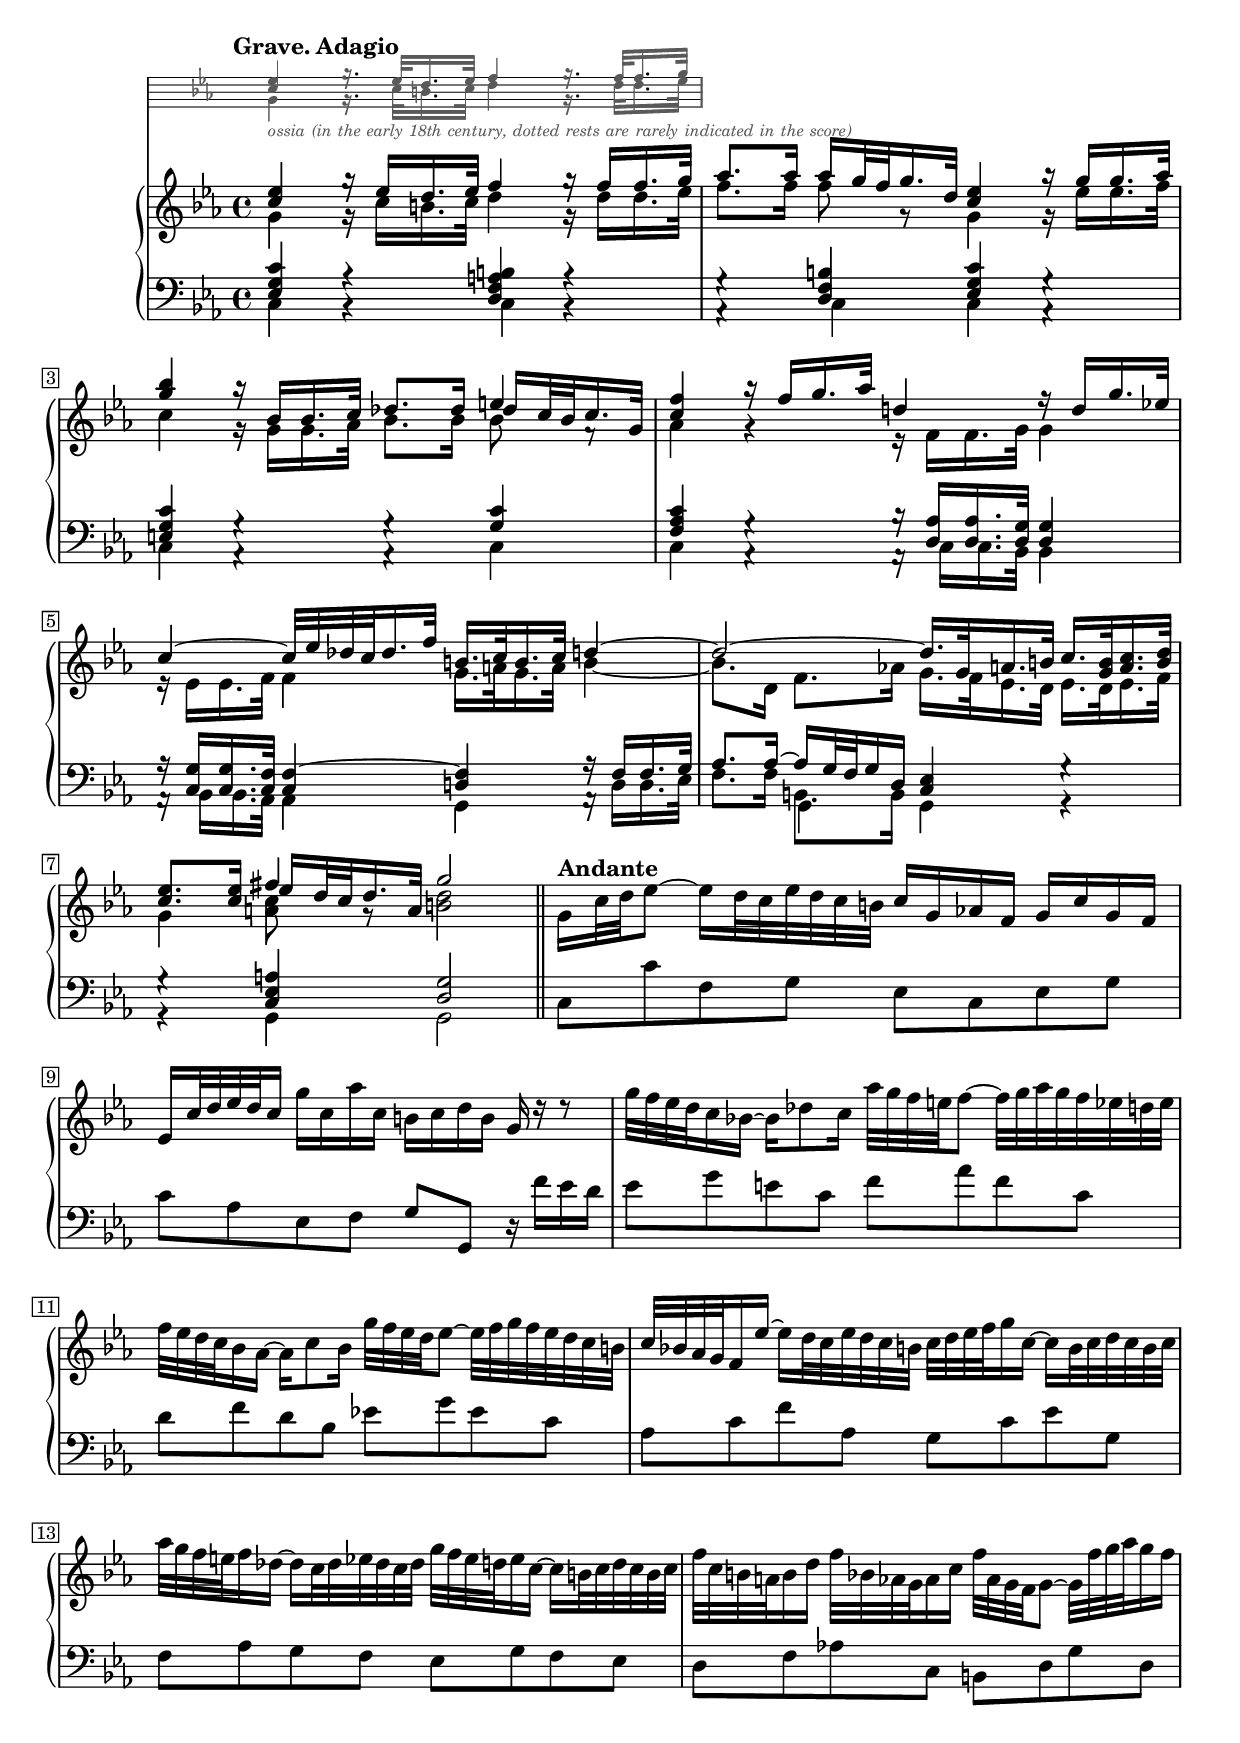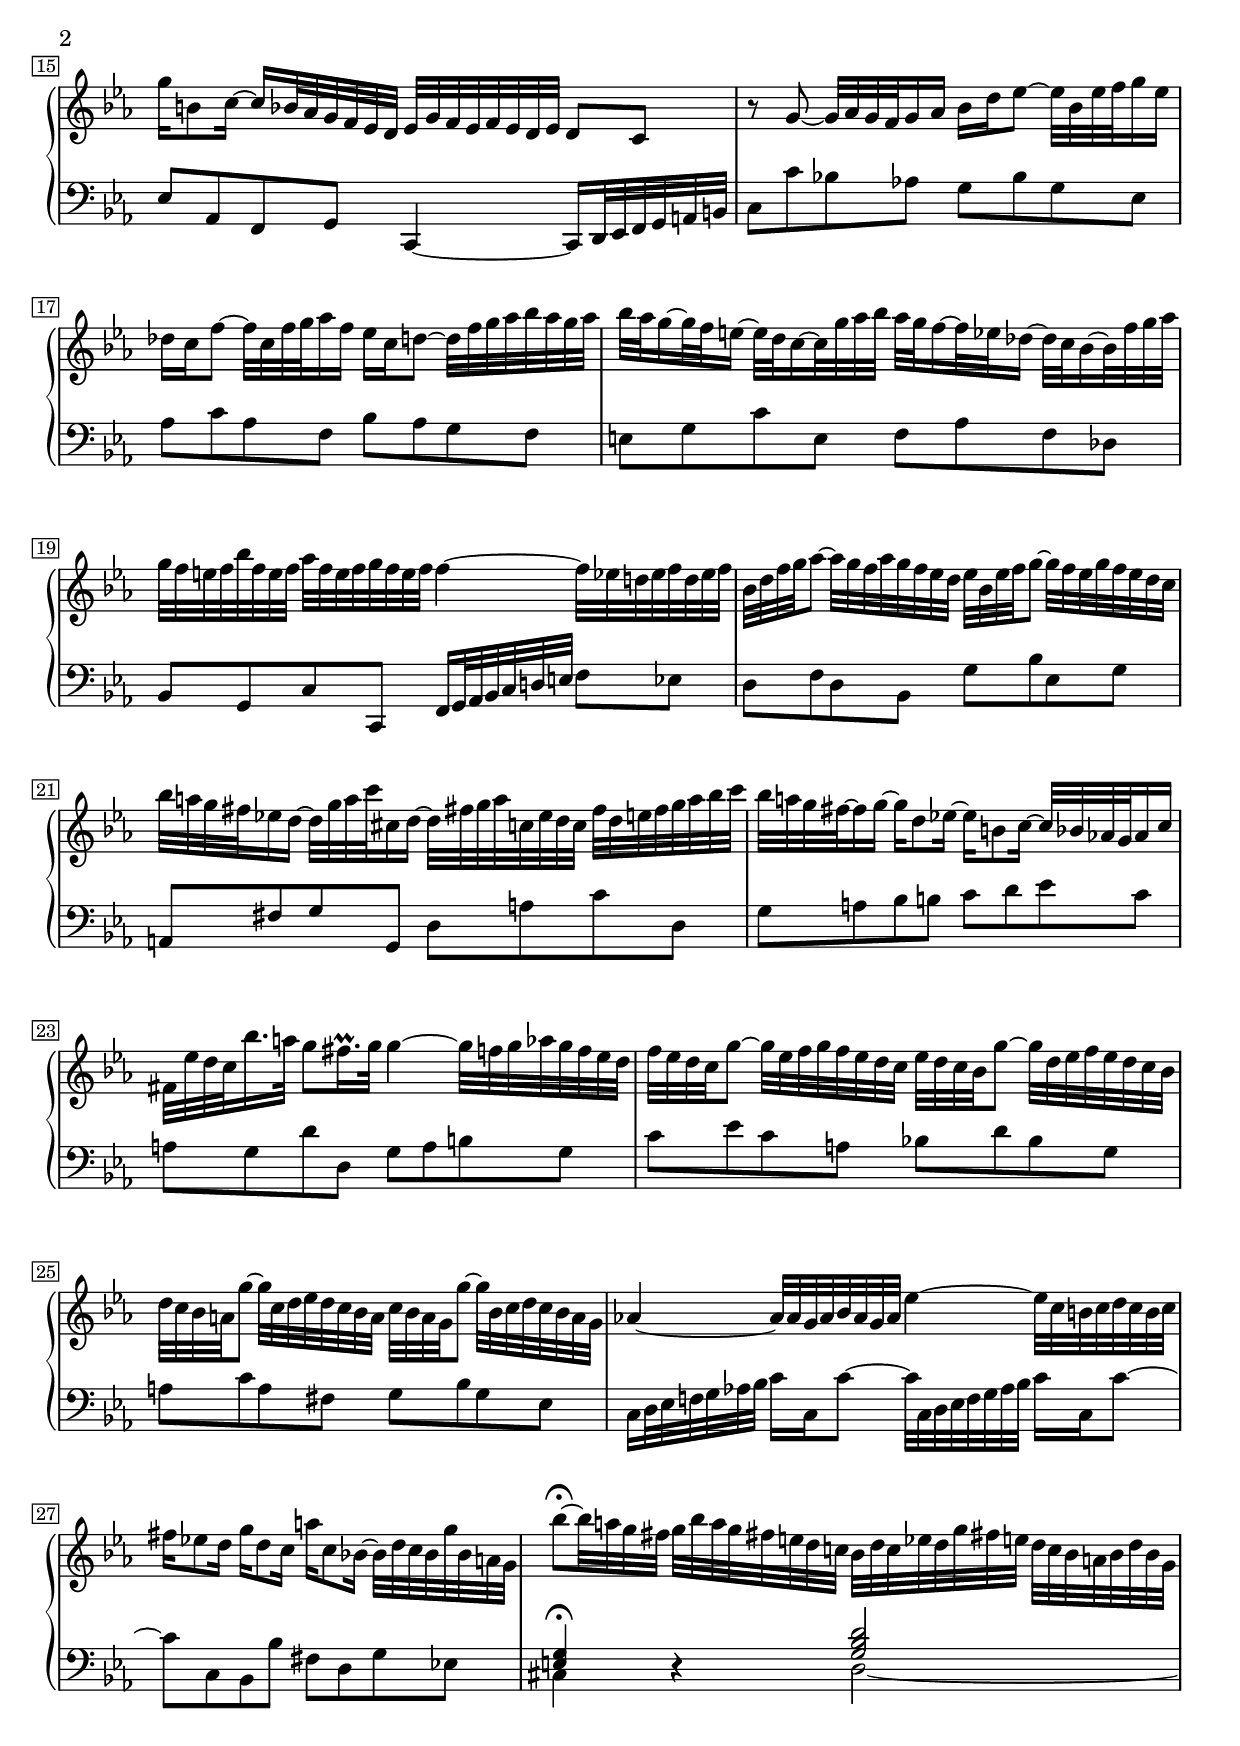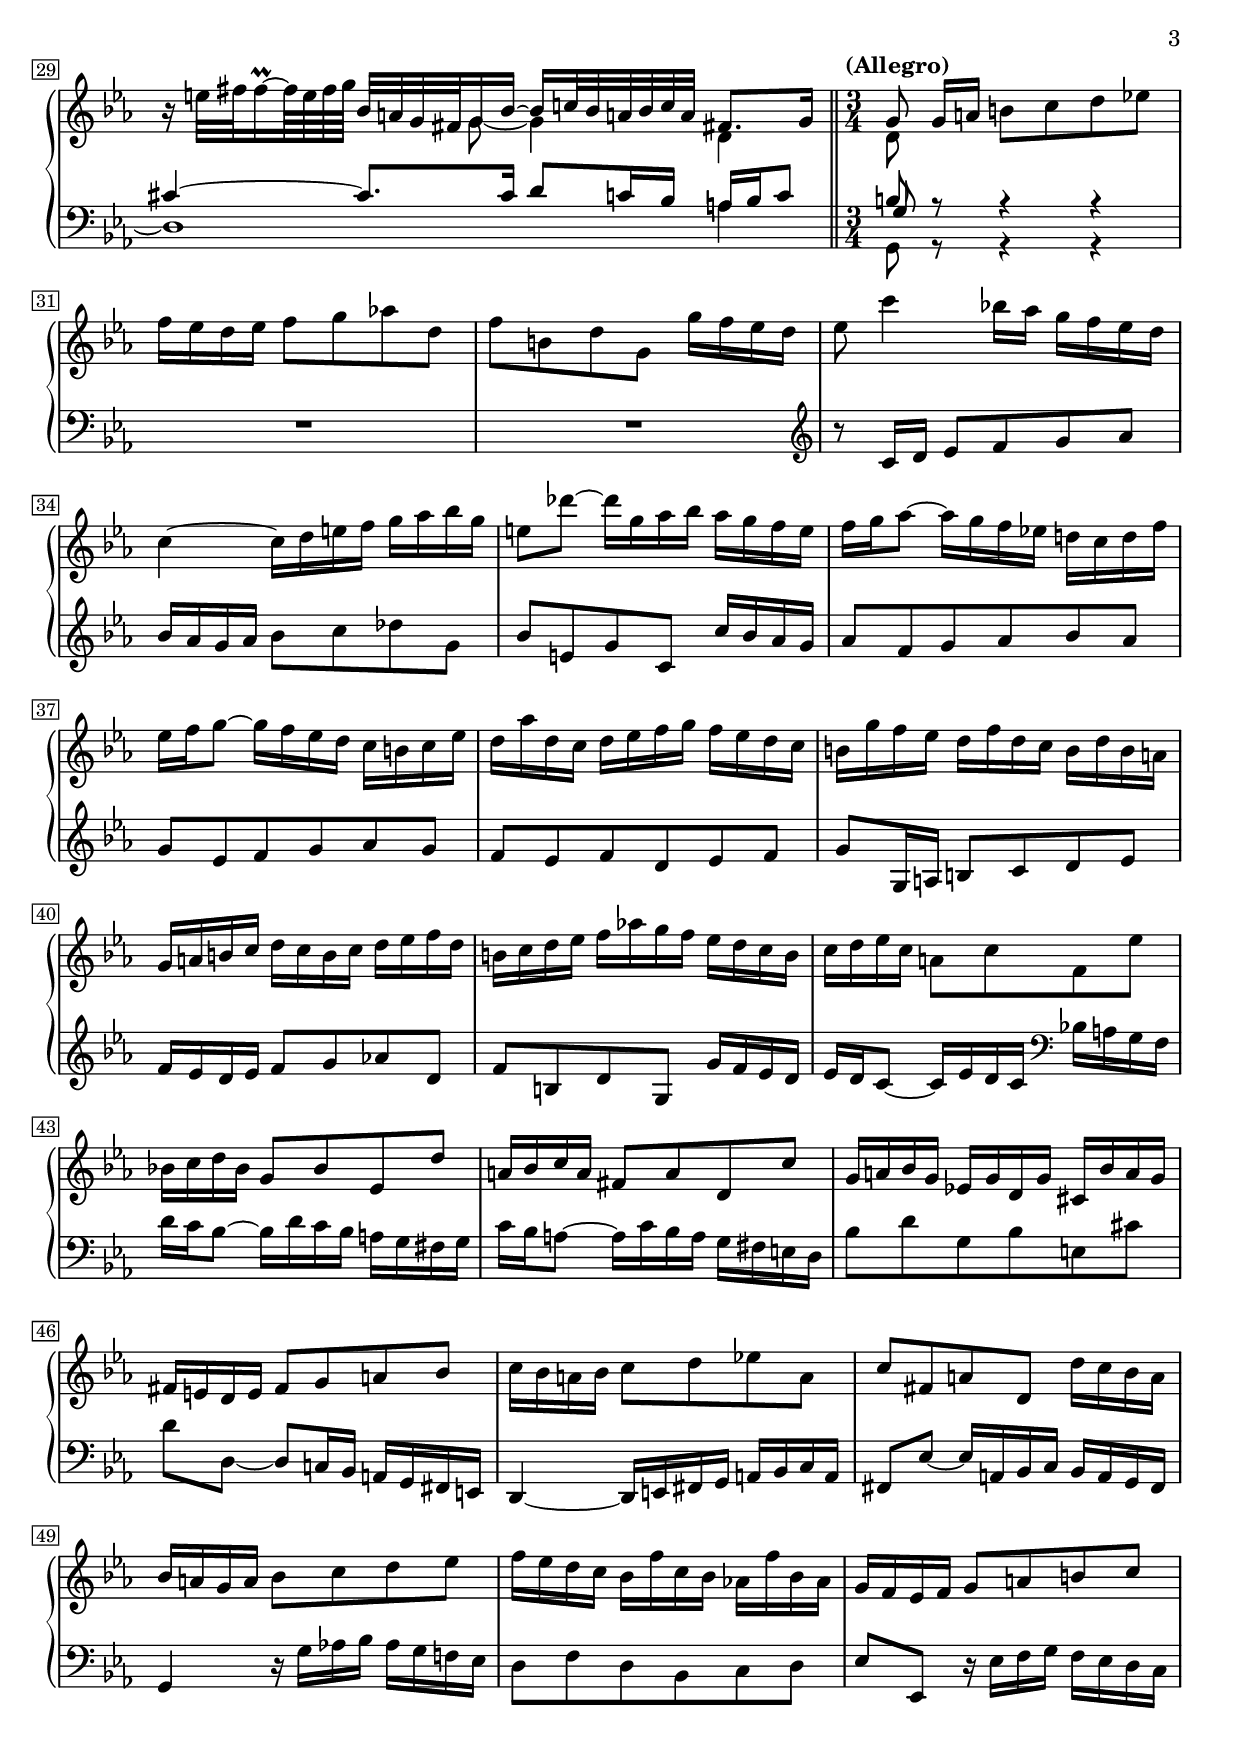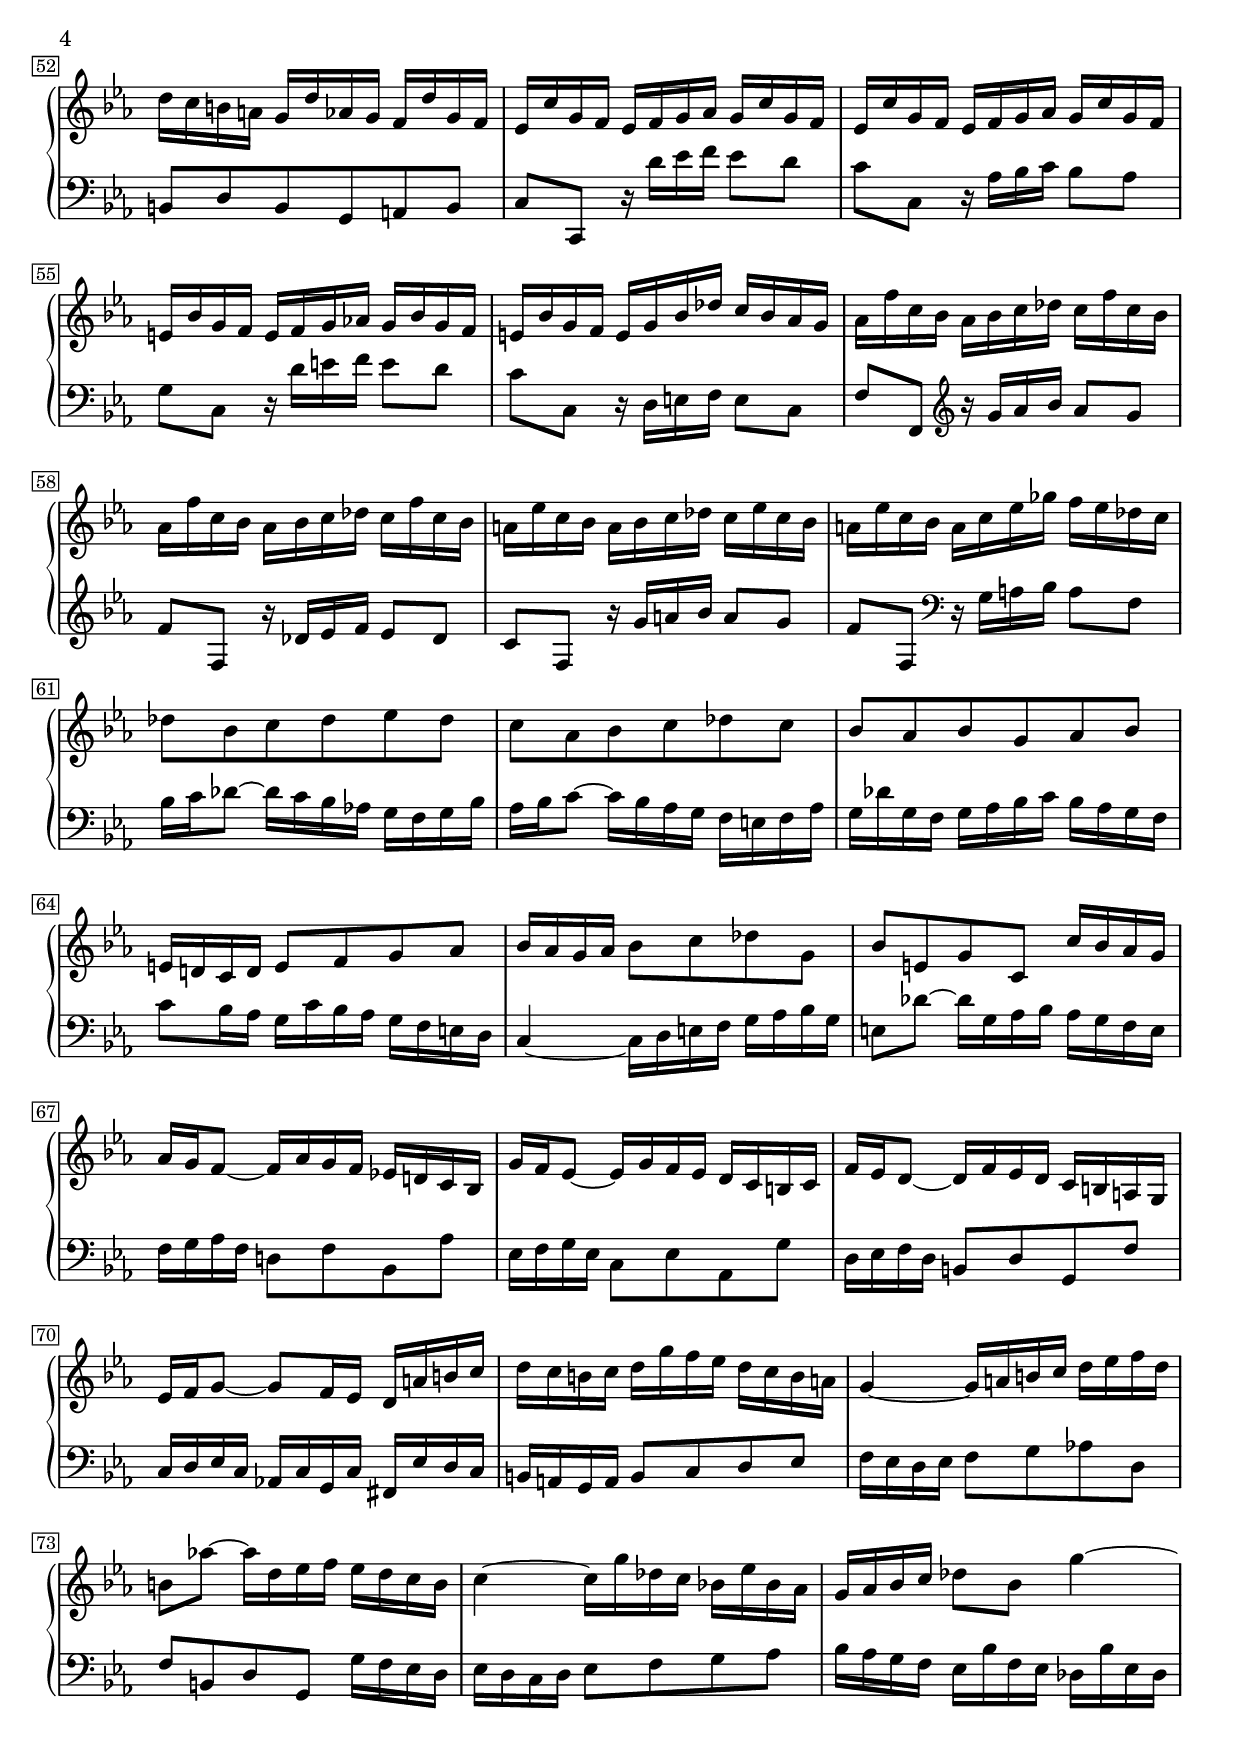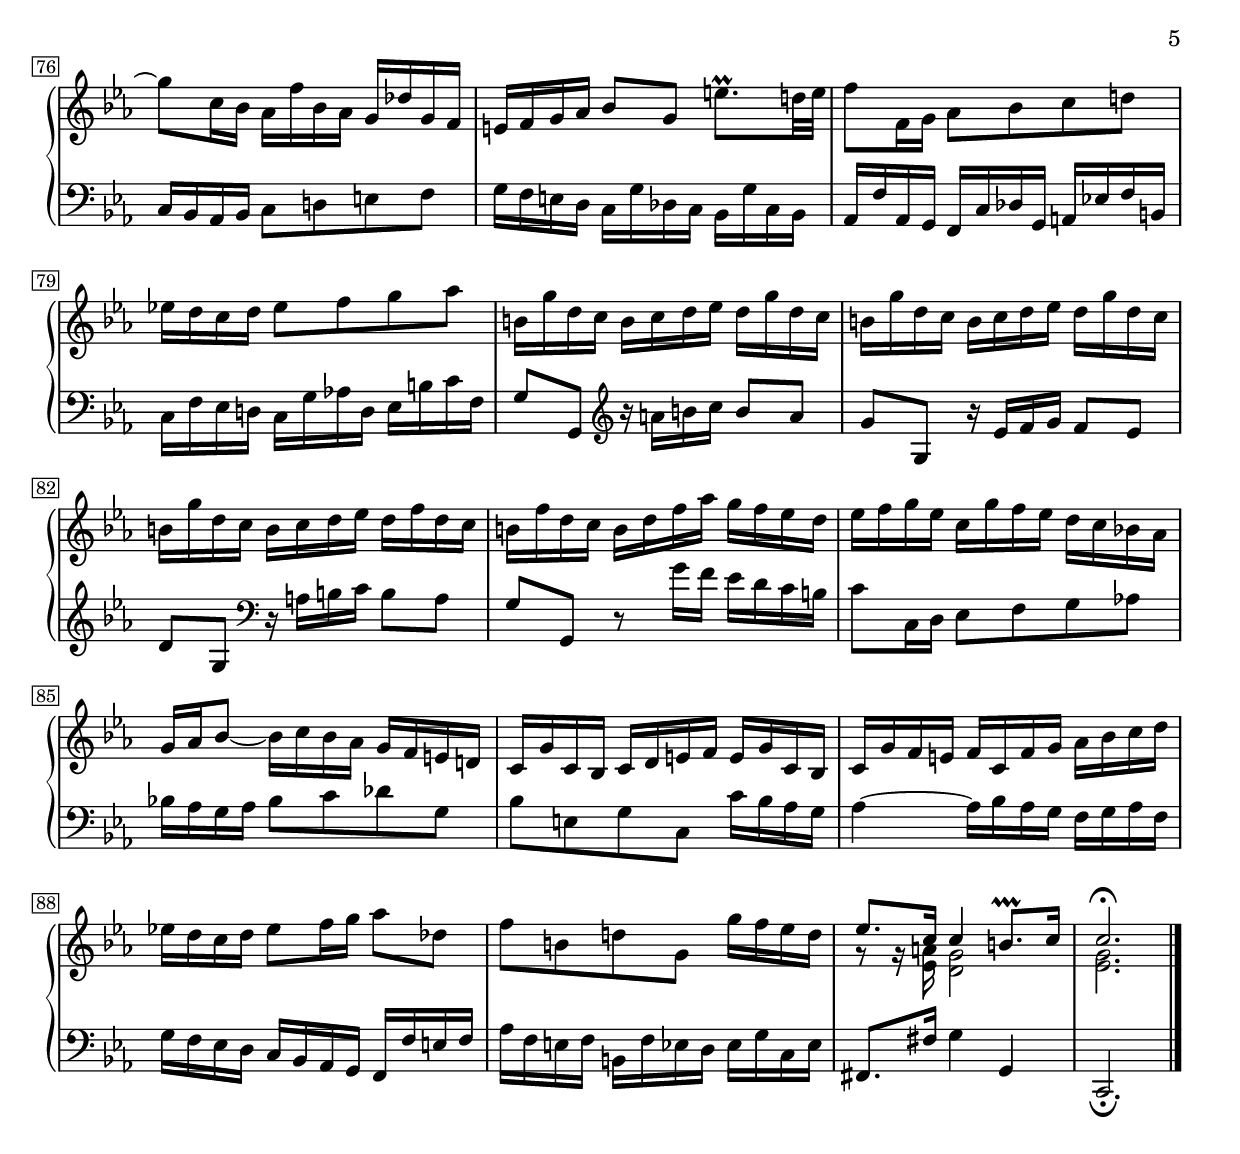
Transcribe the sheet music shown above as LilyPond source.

Global = {
  \key c \minor
  \time 4/4
  \include "../../global.ly"
}

voiceOneOssia = \relative c'' {
  | \key c \minor
    << {
      \stemUp <c ees>4 g'16.\rest ees32 d16. ees32 f4 g16.\rest f32 f16. g32
    } \\ {
      \stemDown g,4_\markup \italic {
        "ossia" (in the early 18th century, dotted rests are rarely indicated in the score)
      }
      g16.\rest c32 b16. c32 d4 g,16.\rest d'32 d16. ees32
    } >>
}

Soprano = \context Voice = "one" \relative c'' {
  \voiceOne
  \stemUp
  \override MultiMeasureRest.staff-position = #0
  \override Rest.staff-position = #0
  \label #'PartitaIISinfonia
  \tempo "Grave. Adagio"
  %1
  | <c ees>4 g'16\rest ees16 d16. ees32 f4 g16\rest f16 f16. g32
  | aes8. aes16 aes16 g32 f g16. d32 <c ees>4 a'16\rest g g16. aes32
    \break
  | <g bes>4 a16\rest bes,16 bes16. c32 des8. des16 << { \shiftOn des16 c32 bes c16. g32 } \\ \stemUp e'4 >>
  | <c f>4 a'16\rest f g16. aes32 d,4 f16\rest d g16. ees32
    \break
  %5
  | c4~ c32 ees des c des16. f32 b,16. c32 b16. c32 d4~
  | d2~ d16. g,32 a16. b32 c16. <g b>32 <a c>16. <b d>32
    \break
  | <c ees>8. q16 << { \shiftOn ees16 d32 c d16. a32 } \\ \stemUp fis'4 >> g2
    \bar "||"
  | \tempo "Andante"
    \stemNeutral\tieNeutral g,16 c32 d ees8~ ees16 d32 c ees d c b c16 g aes f g c g f
  | ees c'32 d ees d c16 g' c, aes' c, b c d b g d'\rest d8\rest
  %10
  | \noBreak
    g32 f ees d c16 bes~ bes des8 c16 aes'32 g f e f8~ f32 g aes g f ees d ees
  | f ees d c bes16 aes~ aes c8 bes16 g'32 f ees d ees8~ ees32 f g f ees d c b
  | \noBreak
    c bes aes g f16 ees'~ ees d32 c ees d c b c d ees f g16 c,~ c b32 c d c b c
  | aes' g f e f16 des~ des c32 des ees des c des g f ees d ees16 c~ c b32 c d c b c
  | f c b a b16 d f32 bes, aes g aes16 c f32 aes, g f g8~ g32 f' g aes g16 f
  %15
  | g16 b,8 c16~ c bes32 aes g f ees d ees g f ees f ees d ees d8 c
  | r g'~ g32 aes g f g16 aes bes d ees8~ ees32 bes ees f g16 ees
  | des16 c f8~ f32 c f g aes16 f ees c d8~ d32 f g aes bes aes g aes
  | bes aes g16~ g32 f e16~ e32 d c16~ c32 g' aes bes aes g f16~ f32 ees des16~ des32 c bes16~ bes32 f' g aes
  | g f e f bes f e f aes f e f g f e f f4~ f32 ees d ees f d ees f
  %20
  | bes, d f g aes8~ aes32 g f aes g f ees d ees bes ees f g8~ g32 f ees g f ees d c
  | bes' a g fis ees!16 d~ d32 g a c cis,16 d~ d32 fis! g a c, ees d c fis d e fis g a bes c
  | bes a g fis~ fis16 g~ g d8 ees16~ ees b8 c16~ c32 bes aes g aes16 c
  | fis,32 ees' d c bes'16. a32 g8 fis16.\prall g32 g4~ g32 f g aes g f ees d
  | f ees d c g'8~ g32 ees f g f ees d c ees d c bes g'8~ g32 d ees f ees d c bes
  %25
  | d32 c bes a g'8~ g32 c, d ees d c bes a c bes a g g'8~ g32 bes, c d c bes a g
  | aes!4~ aes32 aes g aes bes aes g aes ees'4~ ees32 c b c d c b c
  | fis16 ees!8 d16 g d8 c16 a' c,8 bes16~ bes32 d c bes g' bes, a g
  | bes'8~\fermata bes32 a g fis g bes a g fis! e d c bes d c ees d g fis! e d c bes a bes d bes g
  | r16 e'32 fis fis16~\prall fis64 e fis g
    \stemUp\tieUp bes,32 a g fis g16 bes~ bes c32 bes a! bes c a fis!8. g16
    \bar "||"
  %30
  | \time 3/4 \tempo "(Allegro)"
    \stemNeutral\tieNeutral g8 g16[ a] b8 c d ees
  | f16 ees d ees f8 g aes! d,
  | f b, d g,=' g'16 f ees d
  | ees8 c'4 bes!16 aes g f ees d
  | c4~ c16 d e f g aes bes g
  %35
  | e8 des'~ des16 g, aes bes aes g f e
  | f g aes8~ aes16 g f ees d! c d f
  | ees f g8~ g16 f ees d c b c ees
  | d aes' d,='' c d ees f g f ees d c
  | b g' f ees d f d c b d b a
  %40
  | g=' a b c d c b c d ees f d
  | b c d ees f aes! g f ees d c b
  | c d ees c a8 c f, ees'
  | bes!16 c d bes g8 bes ees, d'
  | a16 bes c a fis8 a d, c'
  %45
  | g16 a bes g ees! g d g cis, bes' a g
  | fis e d e fis8 g a bes
  | c16 bes a bes c8 d ees! a,
  | c fis, a d, d'16 c bes a
  | bes a g a bes8 c d ees
  %50
  | f16 ees d c bes f' c bes aes f' bes, aes
  | g f ees f g8 a b c
  | d16 c b a g d' aes g f d' g, f
  | ees c' g f ees f g aes g c g f
  | ees c' g f ees f g aes g c g f
  %55
  | e bes' g f e f g aes! g bes g f
  | e bes' g f e g bes des c bes aes g
  | aes f' c bes aes bes c des c f c bes
  | aes f' c bes aes bes c des c f c bes
  | a ees' c bes a bes c des c ees c bes
  %60
  | a ees' c bes a c ees ges f ees des c
  | des=''8 bes c des ees des
  | c aes bes c des c
  | bes8 aes bes g aes bes
  | e,16 d c d e8 f g aes
  %65
  | bes16 aes g aes bes8 c des g,
  | bes e, g c, c'16 bes aes g
  | aes g f8~ f16 aes g f ees d c bes
  | g' f ees8~ ees16 g f ees d c b c
  | f ees d8~ d16 f ees d c b a g
  %70
  | ees'16 f g8~ g f16 ees d a' b c
  | d c b c d g f ees d c b a
  | g4~ g16 a b c d ees f d
  | b8 aes'!~ aes16 d, ees f ees d c b
  | c4~ c16 g' des c bes ees bes aes
  %75
  | g16 aes bes c des8 bes g'4~
  | g=''8 c,16 bes aes f' bes, aes g des' g, f
  | e f g aes bes8 g e'8. \prall d32 e
  | f8 f,16 g aes8 bes c d
  | ees!16 d c d ees8 f g aes
  %80
  | b,16 g' d c b c d ees d g d c
  | b g' d c b c d ees d g d c
  | b g' d c b c d ees d f d c
  | b f' d c b d f aes g f ees d
  | ees f g ees c g' f ees d c bes aes
  %85
  | g aes bes8~ bes16 c bes aes g f e d
  | c g' c, bes c d e f e g c, bes
  | c g' f e f c f g aes bes c d
  | ees! d c d ees8 f16 g aes8 des,
  | f b, d g, g'16 f ees d
  %90
  | \stemUp ees8. c16 c4 b8.\prallprall c16
  | c2.\fermata
    \fine
}

Alto = \context Voice = "two" \relative c'' {
  \voiceTwo
  \stemDown
  \override Rest.staff-position = #0
  %1
  | g4 g16\rest c16 b16. c32 d4 g,16\rest d' d16. ees32
  | f8. f16 f8 g,\rest g4 g16\rest ees'16 ees16. f32
  | c4 g16\rest g g16. aes32 bes8. bes16 bes8 f\rest
  | aes4 g\rest e16\rest f f16. g32 g4
  %5
  | e16\rest ees ees16. f32 f4 g16. a32 g16. a32 b4~
  | b8. d,16 f8. aes16 g16. f32 ees16. d32 ees16. d32 ees16. f32
  | g4 <a c>8 g\rest <b d>2
  | s1*21
  %29
  | s4. g8~ g4 d
  | d8 s s2
  | s2.*59
  %90
  | g8\rest g16\rest <ees a> <d g>2
  | <ees g>2.

}

Tenor = \context Voice = "three" \relative c {
  \voiceThree
  \stemUp
  \override Rest.staff-position = #0
  %1
  | <ees g c>4 a\rest <d, f a b> a'\rest
  | g\rest <d f b> <ees g c> g\rest
  | <e g c> g\rest g\rest <g c>
  | <f aes c> g\rest b16\rest <d, aes'>16 q16. <d g>32 q4
  %5
  | a'16\rest <c, g'>16 q16. <c f>32 <c f>4~ <d! f> a'16\rest f f16. g32
  | aes8. aes16~ aes g32 f g16 d <c ees>4 g'\rest
  | g\rest <c, ees a> <d g>2
  | s1*20
  %28
  | <e g>4\fermata r <g bes d>2
  | cis4~ cis8. cis16 d8 c16 bes << { a16 bes c8 } \\ a4 >>
  | << \stemUp\shiftOn g8 \\ \stemUp b >> a\rest a4\rest a\rest
}

Bass = \context Voice = "four" \relative c {
  \voiceFour
  \stemDown\tieNeutral
  \override MultiMeasureRest.staff-position = #0
  \override Rest.staff-position = #0
  %1
  | c4 b\rest c b\rest
  | a\rest c c a\rest
  | c a\rest a\rest c
  | c a\rest a16\rest c c16. bes32 bes4
  %5
  | a16\rest bes bes16. aes32 aes4 g a16\rest d d16. ees32
  | f8. f16 << { \stemDown\once\override NoteColumn.force-hshift = #0.3 g,4 } \\ { b8. b16 } >> g4 g\rest
  | g\rest g g2
    \bar "||"
  | \stemNeutral c8 c' f, g ees c ees g
  | c aes ees f g g, r16 f'' ees d
  %10
  | ees8 g e c f aes f c
  | d f d bes ees g ees c
  | aes c f aes, g c ees g,
  | f aes g f ees g f ees
  | d f aes c, b d g d
  %15
  | ees aes, f g c,4~ c16 d32 ees f g a b
  | c8 c' bes! aes! g bes g ees
  | aes c aes f bes aes g f
  | e g c e, f aes f des
  | bes g c c, f16 g32 aes bes c d e f8 ees
  %20
  | d f d bes g' bes ees, g
  | a, fis' g g, d' a' c d,
  | g a bes b c d ees c
  | a g d' d, g a b g
  | c ees c a bes d bes g
  %25
  | a c a fis g bes g ees
  | c16 d32 ees f g aes bes c16 c, c'8~ c32 c, d ees f g aes bes c16 c, c'8~
  | c8 c, bes bes' fis d g ees!
  | \stemDown\tieDown cis4 r d2~
  | d1
    \bar "||"
  %30
  | \time 3/4
    g,8 g\rest g4\rest g\rest
  | R1*3/4*2
  | \clef treble \stemNeutral\tieNeutral
    r8 c'16 d ees8 f g aes
  | bes16 aes g aes bes8 c des g,
  | bes e, g c, c'16 bes aes g
  | aes8 f g aes bes aes
  | g ees f g aes g
  | f ees f d ees f
  | g g,16 a b8 c d ees
  | f16 ees d ees f8 g aes d,
  | f b, d g, g'16 f ees d
  | ees d c8~ c16 ees d c \clef bass bes a g f
  | d' c bes8~ bes16 d c bes a g fis g
  | c bes a8~ a16 c bes a g fis e d
  | bes'8 d g, bes e, cis'
  | d d,~ d c!16 bes a g fis e
  | d4~ d16 e fis g a bes c a
  | fis8 ees'~ ees16 a, bes c bes a g fis
  | g4 r16 g' aes bes aes g f! ees
  | d8 f d bes c d
  | ees ees, r16 ees' f g f ees d c
  | b8 d b g a b
  | c c, r16 d'' ees f ees8 d
  | c c, r16 aes' bes c bes8 aes
  | g c, r16 d' e f e8 d
  | c c, r16 d e f e8 c
  | f f, \clef treble r16 g'' aes bes aes8 g
  | f f, r16 des' ees f ees8 des
  | c f, r16 g' a bes a8 g
  | f f, \clef bass r16 g a bes a8 f
  | bes16 c des8~ des16 c bes aes g f g bes
  | aes bes c8~ c16 bes aes g f e f aes
  | g16 des' g, f g aes bes c bes aes g f
  | c'8 bes16 aes g c bes aes g f e d
  | c4~ c16 d e f g aes bes g
  | e8 des'~ des16 g, aes bes aes g f e
  | f g aes f d!8 f bes, aes'
  | ees16 f g ees c8 ees aes, g'
  | d16 ees f d b8 d g, f'
  | c16 d ees c aes! c g c fis, ees' d c
  | b a g a b8 c d ees
  | f16 ees d ees f8 g aes d,
  | f b, d g, g'16 f ees d
  | ees d c d ees8 f g aes
  | bes16 aes g f ees bes' f ees des bes' ees, des
  | c bes aes bes c8 d e f
  | g16 f e d c g' des c bes g' c, bes
  | aes f' aes, g f c' des g, a ees' f b,
  | c16 f ees d c g' aes! d, ees b' c f,
  | g8 g, \clef treble r16 a'' b c b8 a
  | g8 g, r16 ees' f g f8 ees
  | d8 g, \clef bass r16 a b c b8 a
  | g8 g, r8 g''16 f ees d c b
  | c8 c,16 d ees8 f g aes!
  | bes!16 aes g aes bes8 c des g,
  | bes e, g c, c'16 bes aes g
  | aes4~ aes16 bes aes g f g aes f
  | g f ees d c bes aes g f f' e f
  | aes f e f b, f' ees d ees g c, ees
  | fis,8. fis'16 g4 g, c,2._\fermata
    \fine
}

\score {
  <<
  \new Staff = "ossia" \with {
    fontSize = #-3
    %greyTextColor = #(x11-color 'grey35)

fontSize = #-3
\override StaffSymbol.staff-space = #(magstep -3)
\override StaffSymbol.thickness = #(magstep -3)
\override VerticalAxisGroup.staff-staff-spacing.minimum-distance = 2
%\hide Clef
%\remove Time_signature_engraver
\RemoveAllEmptyStaves
\override Accidental.color    = #(x11-color 'grey35)
\override BarLine.color       = #(x11-color 'grey35)
\override Beam.color          = #(x11-color 'grey35)
\override Clef.color          = #(x11-color 'grey35)
\override Flag.color          = #(x11-color 'grey35)
\override KeySignature.color  = #(x11-color 'grey35)
\override NoteHead.color      = #(x11-color 'grey35)
\override Rest.color          = #(x11-color 'grey35)
\override Script.color        = #(x11-color 'grey35)
\override Slur.color          = #(x11-color 'grey35)
\override Stem.color          = #(x11-color 'grey35)
\override TextScript.color    = #(x11-color 'grey35)
\override Tie.color           = #(x11-color 'grey35)
\override TimeSignature.color = #(x11-color 'grey35)

    \hide Clef
    \remove Time_signature_engraver
  }
  { \voiceOneOssia }
  \new PianoStaff {
    <<
      \accidentalStyle Score.piano
      \context Staff = "upper" <<
        \set Staff.midiInstrument = #"acoustic grand"
        \Global
        \clef treble
        \Soprano
        \Alto
      >>
      \context Staff = "lower" <<
        \set Staff.midiInstrument = #"acoustic grand"
        \Global
        \clef bass
        \Tenor
        \Bass
      >>
    >>
  }
  >>
  \header {
    composer = ##f % "Johann Sebastian Bach"
    opus = ##f % "BWV 826"
    title = \markup {
      \fill-line {
        \center-column {
          \line \abs-fontsize #18 \caps {
            "Partita II"
          }
        }
      }
    }
    subtitle = \markup { "Sinfonia" }
  }
  \layout {
    \context {
      \PianoStaff
      \override Parentheses.font-size = #-2
      \override TextScript.font-shape = #'italic
      \override TextScript.font-size = #-1
    }
  }
  \midi {
    \tempo 4 = 100
  }
}
